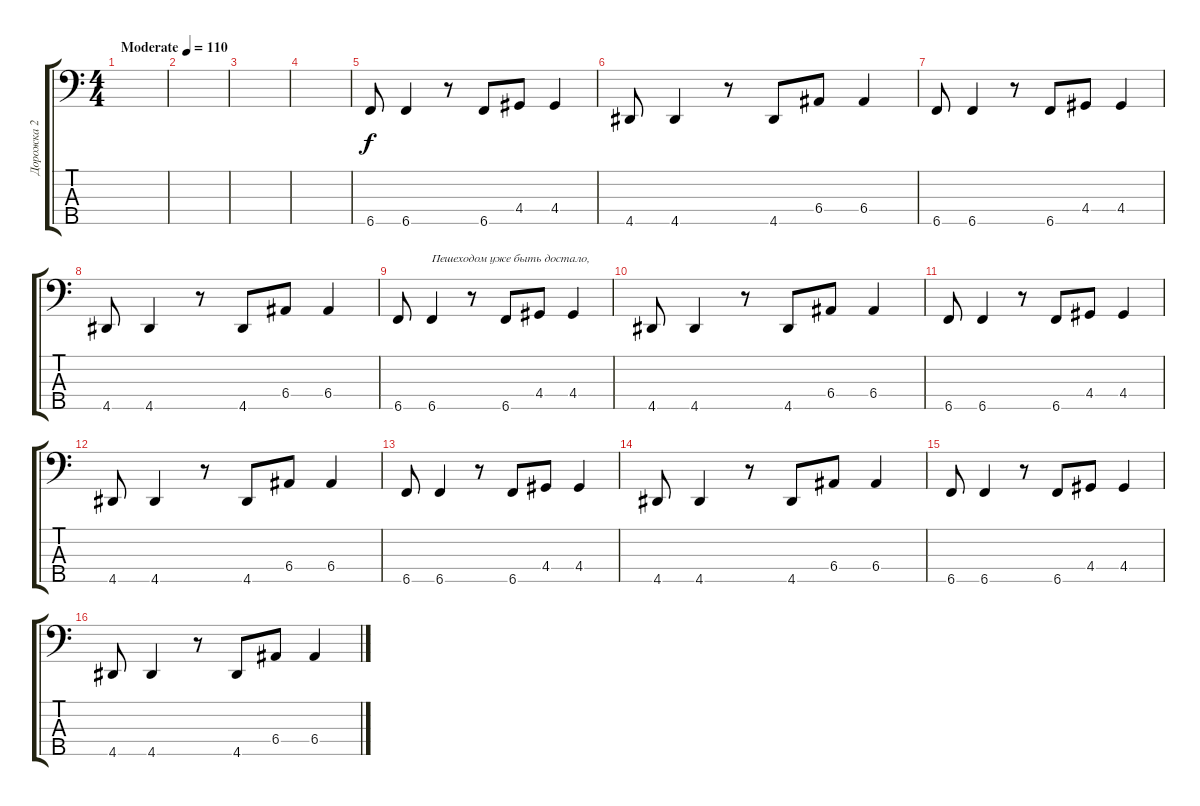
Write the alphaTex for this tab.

\track ("Дорожка 2" "Дорожка 2") {instrument electricbasspick}
\staff {score tabs}
\tuning (G2 D2 A1 E1 B0) {hide}
\ts (4 4)
\tempo (110 "Moderate")
\clef f4
\ks c
|
|
|
|
6.5.8 6.5.4 r.8 6.5.8 4.4.8 4.4.4 |
4.5.8 4.5.4 r.8 4.5.8 6.4.8 6.4.4 |
6.5.8 6.5.4 r.8 6.5.8 4.4.8 4.4.4 |
4.5.8 4.5.4 r.8 4.5.8 6.4.8 6.4.4 |
6.5.8 6.5.4{txt "Пешеходом уже быть достало, "} r.8 6.5.8 4.4.8 4.4.4 |
4.5.8 4.5.4 r.8 4.5.8 6.4.8 6.4.4 |
6.5.8 6.5.4 r.8 6.5.8 4.4.8 4.4.4 |
4.5.8 4.5.4 r.8 4.5.8 6.4.8 6.4.4 |
6.5.8 6.5.4 r.8 6.5.8 4.4.8 4.4.4 |
4.5.8 4.5.4 r.8 4.5.8 6.4.8 6.4.4 |
6.5.8 6.5.4 r.8 6.5.8 4.4.8 4.4.4 |
4.5.8 4.5.4 r.8 4.5.8 6.4.8 6.4.4
